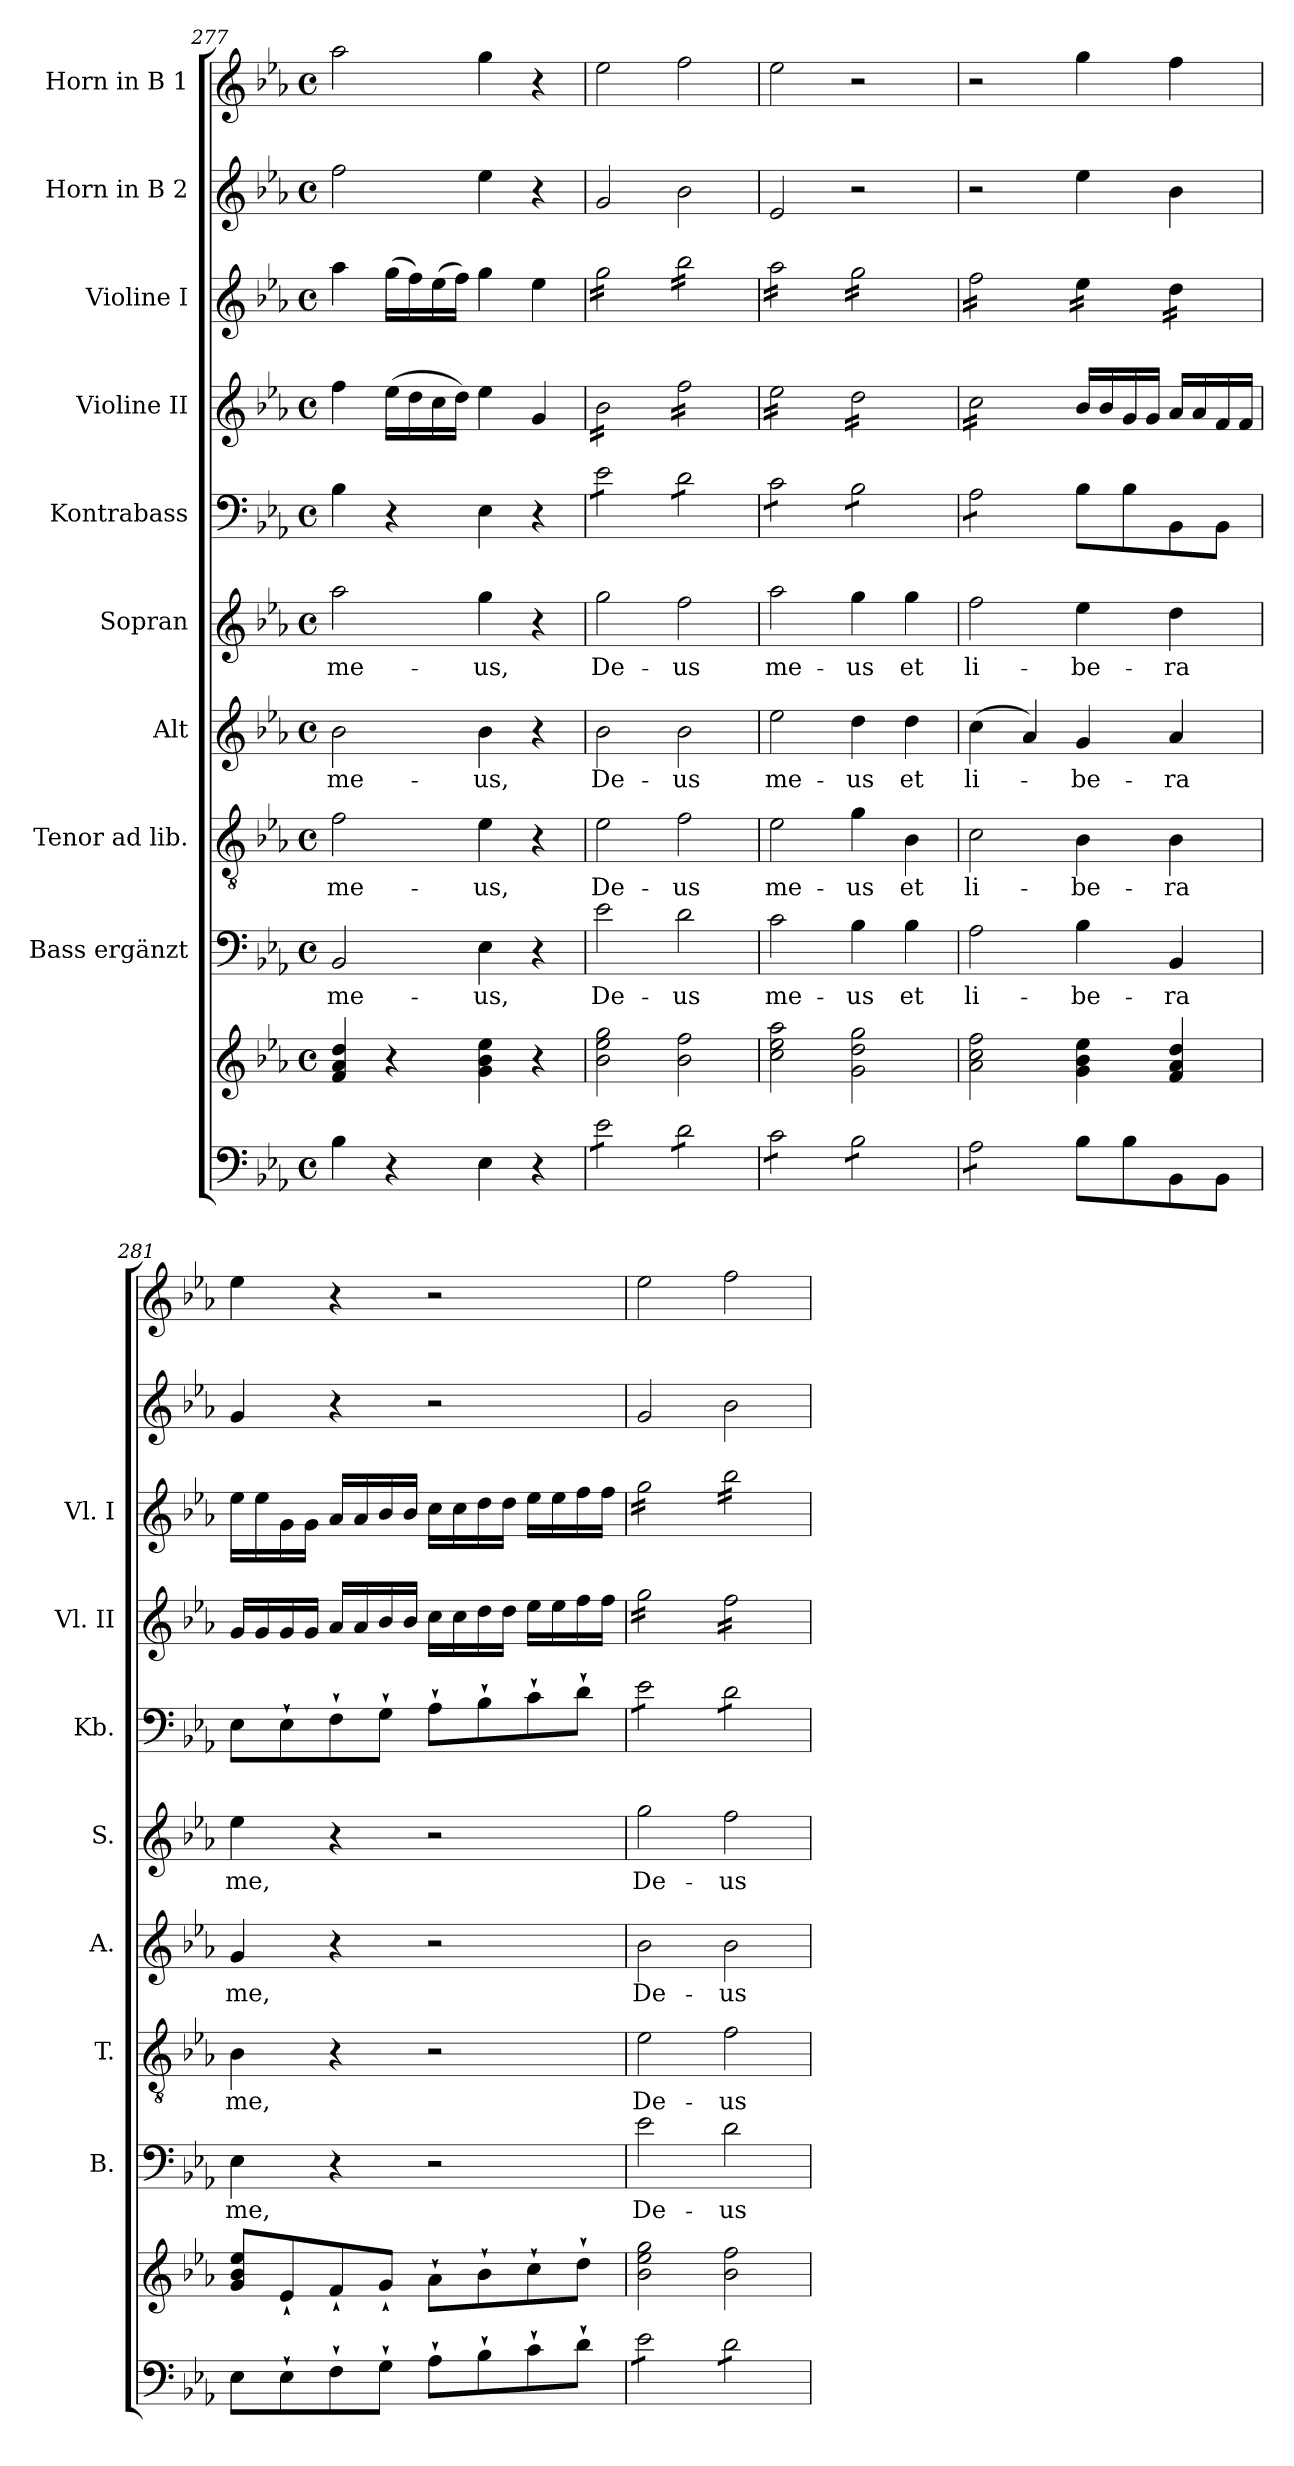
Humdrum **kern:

**kern	**kern	**kern	**text	**kern	**text	**kern	**text	**kern	**text	**kern	**kern	**kern	**kern	**kern
*part10	*part10	*part9	*part9	*part8	*part8	*part7	*part7	*part6	*part6	*part5	*part4	*part3	*part2	*part1
*staff11	*staff10	*staff9	*staff9	*staff8	*staff8	*staff7	*staff7	*staff6	*staff6	*staff5	*staff4	*staff3	*staff2	*staff1
*	*	*I"Bass ergänzt	*	*I"Tenor ad lib.	*	*I"Alt	*	*I"Sopran	*	*I"Kontrabass	*I"Violine II	*I"Violine I	*I"Horn in B 2	*I"Horn in B 1
*	*	*I'B.	*	*I'T.	*	*I'A.	*	*I'S.	*	*I'Kb.	*I'Vl. II	*I'Vl. I	*	*
!!LO:PB:g=z
*clefF4	*clefG2	*clefF4	*	*clefGv2	*	*clefG2	*	*clefG2	*	*clefF4	*clefG2	*clefG2	*clefG2	*clefG2
*	*	*	*	*	*	*	*	*	*	*ITrd7c12	*	*	*ITrd8c14	*ITrd8c14
*k[b-e-a-]	*k[b-e-a-]	*k[b-e-a-]	*	*k[b-e-a-]	*	*k[b-e-a-]	*	*k[b-e-a-]	*	*k[b-e-a-]	*k[b-e-a-]	*k[b-e-a-]	*k[b-e-a-]	*k[b-e-a-]
*E-:	*E-:	*E-:	*	*E-:	*	*E-:	*	*E-:	*	*E-:	*E-:	*E-:	*E-:	*E-:
*M4/4	*M4/4	*M4/4	*	*M4/4	*	*M4/4	*	*M4/4	*	*M4/4	*M4/4	*M4/4	*M4/4	*M4/4
*met(c)	*met(c)	*met(c)	*	*met(c)	*	*met(c)	*	*met(c)	*	*met(c)	*met(c)	*met(c)	*met(c)	*met(c)
=277	=277	=277	=277	=277	=277	=277	=277	=277	=277	=277	=277	=277	=277	=277
!	!	!	!LO:LY:b	!	!LO:LY:b	!	!LO:LY:b	!	!LO:LY:b	!	!	!	!	!
4B-\	4f/ 4a-/ 4dd/	2BB-/	me-	2f\	me-	2b-\	me-	2aa-\	me-	4BB-\	4ff\	4aa-\	2f\	2a-\
4r	4r	.	.	.	.	.	.	.	.	4r	(>16ee-\LL	(>16gg\LL	.	.
.	.	.	.	.	.	.	.	.	.	.	16dd\	16ff\)	.	.
.	.	.	.	.	.	.	.	.	.	.	16cc\	(>16ee-\	.	.
.	.	.	.	.	.	.	.	.	.	.	16dd\JJ)	16ff\JJ)	.	.
!	!	!	!LO:LY:b	!	!LO:LY:b	!	!LO:LY:b	!	!LO:LY:b	!	!	!	!	!
4E-\	4g\ 4b-\ 4ee-\	4E-\	-us,	4e-\	-us,	4b-\	-us,	4gg\	-us,	4EE-\	4ee-\	4gg\	4e-\	4g\
4r	4r	4r	.	4r	.	4r	.	4r	.	4r	4g/	4ee-\	4r	4r
=278	=278	=278	=278	=278	=278	=278	=278	=278	=278	=278	=278	=278	=278	=278
!	!	!	!LO:LY:b	!	!LO:LY:b	!	!LO:LY:b	!	!LO:LY:b	!	!	!	!	!
*tremolo	*	*	*	*	*	*	*	*	*	*	*	*	*	*
*	*	*	*	*	*	*	*	*	*	*tremolo	*	*	*	*
*	*	*	*	*	*	*	*	*	*	*	*tremolo	*	*	*
*	*	*	*	*	*	*	*	*	*	*	*	*tremolo	*	*
8e-\L	2b-\ 2ee-\ 2gg\	2e-\	De-	2e-\	De-	2b-\	De-	2gg\	De-	8E-\L	16b-\LL	16gg\LL	2G/	2e-\
.	.	.	.	.	.	.	.	.	.	.	16b-\	16gg\	.	.
8e-\	.	.	.	.	.	.	.	.	.	8E-\	16b-\	16gg\	.	.
.	.	.	.	.	.	.	.	.	.	.	16b-\	16gg\	.	.
8e-\	.	.	.	.	.	.	.	.	.	8E-\	16b-\	16gg\	.	.
.	.	.	.	.	.	.	.	.	.	.	16b-\	16gg\	.	.
8e-\J	.	.	.	.	.	.	.	.	.	8E-\J	16b-\	16gg\	.	.
.	.	.	.	.	.	.	.	.	.	.	16b-\JJ	16gg\JJ	.	.
!	!	!	!LO:LY:b	!	!LO:LY:b	!	!LO:LY:b	!	!LO:LY:b	!	!	!	!	!
8d\L	2b-\ 2ff\	2d\	-us	2f\	-us	2b-\	-us	2ff\	-us	8D\L	16ff\LL	16bb-\LL	2B-\	2f\
.	.	.	.	.	.	.	.	.	.	.	16ff\	16bb-\	.	.
8d\	.	.	.	.	.	.	.	.	.	8D\	16ff\	16bb-\	.	.
.	.	.	.	.	.	.	.	.	.	.	16ff\	16bb-\	.	.
8d\	.	.	.	.	.	.	.	.	.	8D\	16ff\	16bb-\	.	.
.	.	.	.	.	.	.	.	.	.	.	16ff\	16bb-\	.	.
8d\J	.	.	.	.	.	.	.	.	.	8D\J	16ff\	16bb-\	.	.
.	.	.	.	.	.	.	.	.	.	.	16ff\JJ	16bb-\JJ	.	.
=279	=279	=279	=279	=279	=279	=279	=279	=279	=279	=279	=279	=279	=279	=279
!	!	!	!LO:LY:b	!	!LO:LY:b	!	!LO:LY:b	!	!LO:LY:b	!	!	!	!	!
8c\L	2cc\ 2ee-\ 2aa-\	2c\	me-	2e-\	me-	2ee-\	me-	2aa-\	me-	8C\L	16ee-\LL	16aa-\LL	2E-/	2e-\
.	.	.	.	.	.	.	.	.	.	.	16ee-\	16aa-\	.	.
8c\	.	.	.	.	.	.	.	.	.	8C\	16ee-\	16aa-\	.	.
.	.	.	.	.	.	.	.	.	.	.	16ee-\	16aa-\	.	.
8c\	.	.	.	.	.	.	.	.	.	8C\	16ee-\	16aa-\	.	.
.	.	.	.	.	.	.	.	.	.	.	16ee-\	16aa-\	.	.
8c\J	.	.	.	.	.	.	.	.	.	8C\J	16ee-\	16aa-\	.	.
.	.	.	.	.	.	.	.	.	.	.	16ee-\JJ	16aa-\JJ	.	.
!	!	!	!LO:LY:b	!	!LO:LY:b	!	!LO:LY:b	!	!LO:LY:b	!	!	!	!	!
8B-\L	2g\ 2dd\ 2gg\	4B-\	-us	4g\	-us	4dd\	-us	4gg\	-us	8BB-\L	16dd\LL	16gg\LL	2r	2r
.	.	.	.	.	.	.	.	.	.	.	16dd\	16gg\	.	.
8B-\	.	.	.	.	.	.	.	.	.	8BB-\	16dd\	16gg\	.	.
.	.	.	.	.	.	.	.	.	.	.	16dd\	16gg\	.	.
!	!	!	!LO:LY:b	!	!LO:LY:b	!	!LO:LY:b	!	!LO:LY:b	!	!	!	!	!
8B-\	.	4B-\	et	4B-\	et	4dd\	et	4gg\	et	8BB-\	16dd\	16gg\	.	.
.	.	.	.	.	.	.	.	.	.	.	16dd\	16gg\	.	.
8B-\J	.	.	.	.	.	.	.	.	.	8BB-\J	16dd\	16gg\	.	.
.	.	.	.	.	.	.	.	.	.	.	16dd\JJ	16gg\JJ	.	.
=280	=280	=280	=280	=280	=280	=280	=280	=280	=280	=280	=280	=280	=280	=280
!	!	!	!LO:LY:b	!	!LO:LY:b	!	!LO:LY:b	!	!LO:LY:b	!	!	!	!	!
8A-\L	2a-\ 2cc\ 2ff\	2A-\	li-	2c\	li-	(>4cc\	li-	2ff\	li-	8AA-\L	16cc\LL	16ff\LL	2r	2r
.	.	.	.	.	.	.	.	.	.	.	16cc\	16ff\	.	.
8A-\	.	.	.	.	.	.	.	.	.	8AA-\	16cc\	16ff\	.	.
.	.	.	.	.	.	.	.	.	.	.	16cc\	16ff\	.	.
8A-\	.	.	.	.	.	4a-/)	.	.	.	8AA-\	16cc\	16ff\	.	.
.	.	.	.	.	.	.	.	.	.	.	16cc\	16ff\	.	.
8A-\J	.	.	.	.	.	.	.	.	.	8AA-\J	16cc\	16ff\	.	.
*	*	*	*	*	*	*	*	*	*	*Xtremolo	*	*	*	*
*Xtremolo	*	*	*	*	*	*	*	*	*	*	*	*	*	*
.	.	.	.	.	.	.	.	.	.	.	16cc\JJ	16ff\JJ	.	.
*	*	*	*	*	*	*	*	*	*	*	*Xtremolo	*	*	*
!	!	!	!LO:LY:b	!	!LO:LY:b	!	!LO:LY:b	!	!LO:LY:b	!	!	!	!	!
8B-\L	4g\ 4b-\ 4ee-\	4B-\	-be-	4B-\	-be-	4g/	-be-	4ee-\	-be-	8BB-\L	16b-/LL	16ee-\LL	4e-\	4g\
.	.	.	.	.	.	.	.	.	.	.	16b-/	16ee-\	.	.
8B-\	.	.	.	.	.	.	.	.	.	8BB-\	16g/	16ee-\	.	.
.	.	.	.	.	.	.	.	.	.	.	16g/JJ	16ee-\JJ	.	.
!	!	!	!LO:LY:b	!	!LO:LY:b	!	!LO:LY:b	!	!LO:LY:b	!	!	!	!	!
8BB-\	4f/ 4a-/ 4dd/	4BB-/	-ra	4B-\	-ra	4a-/	-ra	4dd\	-ra	8BBB-\	16a-/LL	16dd\LL	4B-\	4f\
.	.	.	.	.	.	.	.	.	.	.	16a-/	16dd\	.	.
8BB-\J	.	.	.	.	.	.	.	.	.	8BBB-\J	16f/	16dd\	.	.
.	.	.	.	.	.	.	.	.	.	.	16f/JJ	16dd\JJ	.	.
*	*	*	*	*	*	*	*	*	*	*	*	*Xtremolo	*	*
!!LO:PB:g=z
=281	=281	=281	=281	=281	=281	=281	=281	=281	=281	=281	=281	=281	=281	=281
!	!	!	!LO:LY:b	!	!LO:LY:b	!	!LO:LY:b	!	!LO:LY:b	!	!	!	!	!
8E-\L	8g/ 8b-/ 8ee-/L	4E-\	me,	4B-\	me,	4g/	me,	4ee-\	me,	8EE-\L	16g/LL	16ee-\LL	4G/	4e-\
.	.	.	.	.	.	.	.	.	.	.	16g/	16ee-\	.	.
8E-`>\	8e-`</	.	.	.	.	.	.	.	.	8EE-`>\	16g/	16g\	.	.
.	.	.	.	.	.	.	.	.	.	.	16g/JJ	16g\JJ	.	.
8F`>\	8f`</	4r	.	4r	.	4r	.	4r	.	8FF`>\	16a-/LL	16a-/LL	4r	4r
.	.	.	.	.	.	.	.	.	.	.	16a-/	16a-/	.	.
8G`>\J	8g`</J	.	.	.	.	.	.	.	.	8GG`>\J	16b-/	16b-/	.	.
.	.	.	.	.	.	.	.	.	.	.	16b-/JJ	16b-/JJ	.	.
8A-`>\L	8a-`>\L	2r	.	2r	.	2r	.	2r	.	8AA-`>\L	16cc\LL	16cc\LL	2r	2r
.	.	.	.	.	.	.	.	.	.	.	16cc\	16cc\	.	.
8B-`>\	8b-`>\	.	.	.	.	.	.	.	.	8BB-`>\	16dd\	16dd\	.	.
.	.	.	.	.	.	.	.	.	.	.	16dd\JJ	16dd\JJ	.	.
8c`>\	8cc`>\	.	.	.	.	.	.	.	.	8C`>\	16ee-\LL	16ee-\LL	.	.
.	.	.	.	.	.	.	.	.	.	.	16ee-\	16ee-\	.	.
8d`>\J	8dd`>\J	.	.	.	.	.	.	.	.	8D`>\J	16ff\	16ff\	.	.
.	.	.	.	.	.	.	.	.	.	.	16ff\JJ	16ff\JJ	.	.
=282	=282	=282	=282	=282	=282	=282	=282	=282	=282	=282	=282	=282	=282	=282
!	!	!	!LO:LY:b	!	!LO:LY:b	!	!LO:LY:b	!	!LO:LY:b	!	!	!	!	!
*tremolo	*	*	*	*	*	*	*	*	*	*	*	*	*	*
*	*	*	*	*	*	*	*	*	*	*tremolo	*	*	*	*
*	*	*	*	*	*	*	*	*	*	*	*tremolo	*	*	*
*	*	*	*	*	*	*	*	*	*	*	*	*tremolo	*	*
8e-\L	2b-\ 2ee-\ 2gg\	2e-\	De-	2e-\	De-	2b-\	De-	2gg\	De-	8E-\L	16gg\LL	16gg\LL	2G/	2e-\
.	.	.	.	.	.	.	.	.	.	.	16gg\	16gg\	.	.
8e-\	.	.	.	.	.	.	.	.	.	8E-\	16gg\	16gg\	.	.
.	.	.	.	.	.	.	.	.	.	.	16gg\	16gg\	.	.
8e-\	.	.	.	.	.	.	.	.	.	8E-\	16gg\	16gg\	.	.
.	.	.	.	.	.	.	.	.	.	.	16gg\	16gg\	.	.
8e-\J	.	.	.	.	.	.	.	.	.	8E-\J	16gg\	16gg\	.	.
.	.	.	.	.	.	.	.	.	.	.	16gg\JJ	16gg\JJ	.	.
!	!	!	!LO:LY:b	!	!LO:LY:b	!	!LO:LY:b	!	!LO:LY:b	!	!	!	!	!
8d\L	2b-\ 2ff\	2d\	-us	2f\	-us	2b-\	-us	2ff\	-us	8D\L	16ff\LL	16bb-\LL	2B-\	2f\
.	.	.	.	.	.	.	.	.	.	.	16ff\	16bb-\	.	.
8d\	.	.	.	.	.	.	.	.	.	8D\	16ff\	16bb-\	.	.
.	.	.	.	.	.	.	.	.	.	.	16ff\	16bb-\	.	.
8d\	.	.	.	.	.	.	.	.	.	8D\	16ff\	16bb-\	.	.
.	.	.	.	.	.	.	.	.	.	.	16ff\	16bb-\	.	.
8d\J	.	.	.	.	.	.	.	.	.	8D\J	16ff\	16bb-\	.	.
*	*	*	*	*	*	*	*	*	*	*Xtremolo	*	*	*	*
*Xtremolo	*	*	*	*	*	*	*	*	*	*	*	*	*	*
.	.	.	.	.	.	.	.	.	.	.	16ff\JJ	16bb-\JJ	.	.
*	*	*	*	*	*	*	*	*	*	*	*	*Xtremolo	*	*
*	*	*	*	*	*	*	*	*	*	*	*Xtremolo	*	*	*
=	=	=	=	=	=	=	=	=	=	=	=	=	=	=
*-	*-	*-	*-	*-	*-	*-	*-	*-	*-	*-	*-	*-	*-	*-
